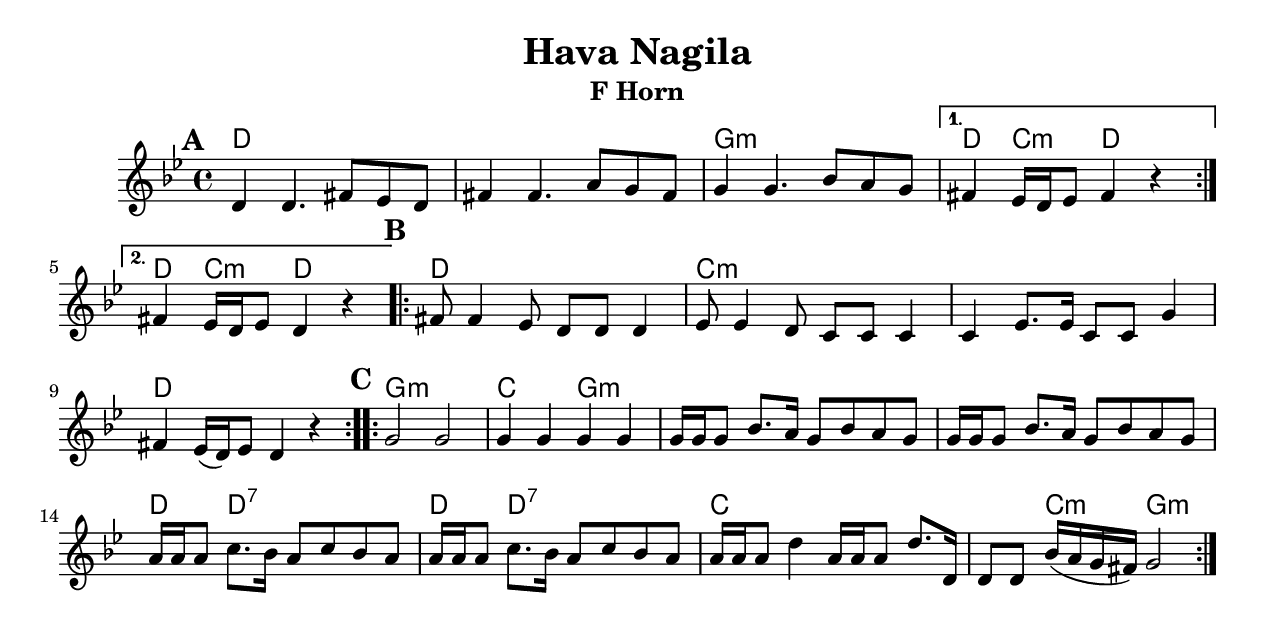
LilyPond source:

\version "2.18.0"
\include "english.ly"
\pointAndClickOff
\paper{
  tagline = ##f
  print-all-headers = ##t
  #(set-paper-size "letter")
}
date = #(strftime "%d-%m-%Y" (localtime (current-time)))

%\markup{ \italic{ " Updated " \date  }
%\markup{ Got something to say? }

%#################################### Melody ########################
melody = \transpose e d \relative c' {
  \clef treble
  \key a \minor
  \time 4/4
  \set Score.markFormatter = #format-mark-box-alphabet

  %\partial 16*3 a16 d f   %lead in notes

  \repeat volta 2{
  \mark \default
    e4  e4. gs8 f e
    gs4 gs4. b8 a gs
    a4 a4. c8 b a|
  }
  \alternative {
    { gs4 f16 e f8 gs4 r}
    { gs4 f16 e f8 e4 r}
  }

  \repeat volta 2{
  \mark \default
    gs8  gs4 f8 e e e4|
    f8 f4 e8 d d d4|
    d4 f8. f16 d8 d a'4|
    gs4 f16[(e)f8] e4 r4|
  }

  \repeat volta 2{
  \mark \default
    a2  a
    a4 a a a
    a16 a a8 c8. b16 a8 c b a|
    a16 a a8 c8. b16 a8 c b a|

    b16 b b8 d8. c16 b8 d c b
    b16 b b8 d8. c16 b8 d c b|

    b16 b b8 e4 b16 b b8 e8. e,16|
    e8 e c'16(b a gs) a2|
  }
}
%################################# Lyrics #####################
%\addlyrics{  }
%################################# Chords #######################
harmonies = \transpose e d \chordmode {
  e1*2 % r1
  a1:m e4 d4:m e2 e4 d4:m e2

  e1
  d1*2:m %r1
  e1

  a1:m d2
  a2*5:m %r1*2
  e4
  e4*3:7 %r2
  e4
  e4*3:7 %r2
  d4*5 %r4
  d4:m a2:m
}

\score {
  <<
    \new ChordNames {
      \set chordChanges = ##f
      \harmonies
    }
    \new Staff
    \melody
  >>
  \header{
    title= "Hava Nagila"
    subtitle=""
    composer= ""
    instrument = "F Horn"
    arranger= ""
  }
  \layout{indent = 1.0\cm}
  \midi{
    \tempo 4 = 120
  }
}
